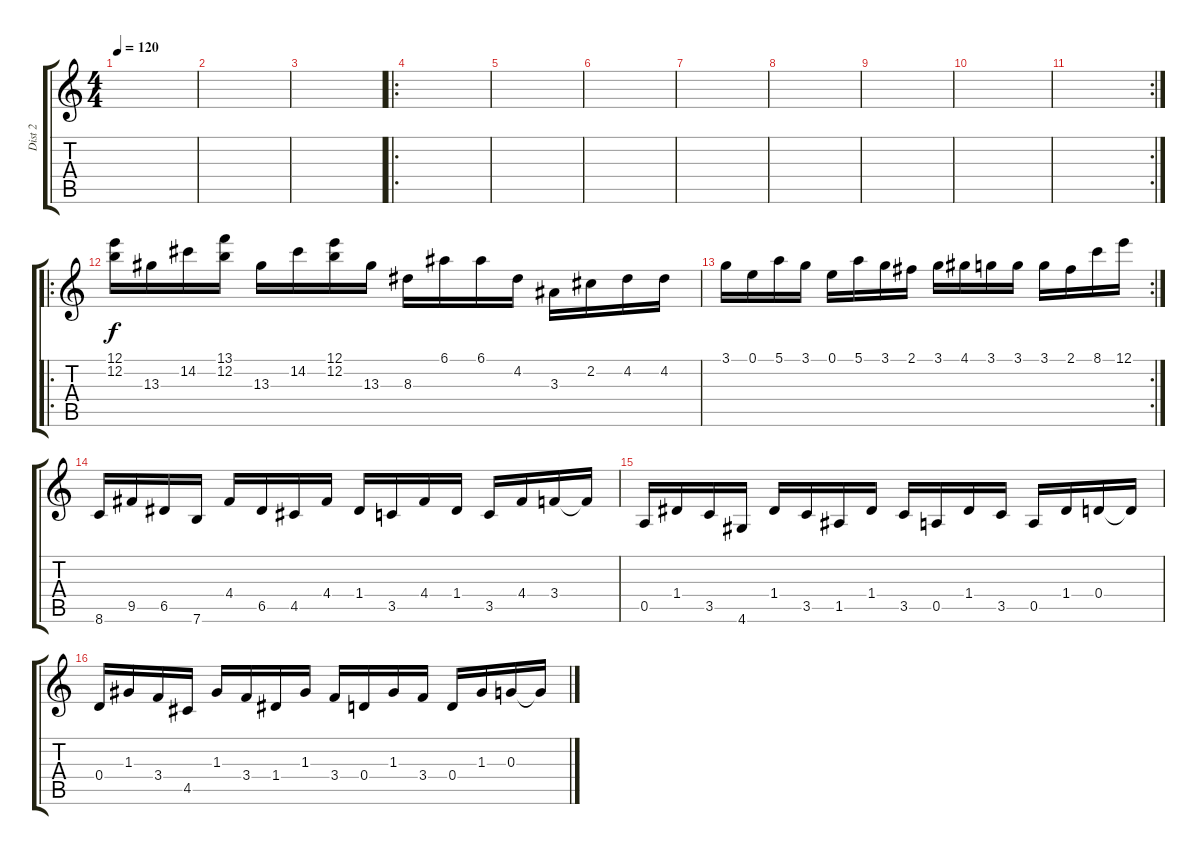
\track ("Dist 2" "Dist 2") {instrument distortionguitar}
\staff {score tabs}
\tuning (E4 B3 G3 D3 A2 E2) {hide}
\ts (4 4)
\tempo 120
\clef g2
\ks c
|
|
|
\ro
|
|
|
|
|
|
|
\rc 2
|
\ro
(12.1 12.2).16 13.3.16 14.2.16 (13.1 12.2).16 13.3.16 14.2.16 (12.1 12.2).16 13.3.16 8.3.16 6.1.16 6.1.16 4.2.16 3.3.16 2.2.16 4.2.16 4.2.16 |
\rc 2
3.1.16 0.1.16 5.1.16 3.1.16 0.1.16 5.1.16 3.1.16 2.1.16 3.1.16 4.1.16 3.1.16 3.1.16 3.1.16 2.1.16 8.1.16 12.1.16 |
8.6.16 9.5.16 6.5.16 7.6.16 4.4.16 6.5.16 4.5.16 4.4.16 1.4.16 3.5.16 4.4.16 1.4.16 3.5.16 4.4.16 3.4.16 3.4{t}.16 |
0.5.16 1.4.16 3.5.16 4.6.16 1.4.16 3.5.16 1.5.16 1.4.16 3.5.16 0.5.16 1.4.16 3.5.16 0.5.16 1.4.16 0.4.16 0.4{t}.16 |
0.4.16 1.3.16 3.4.16 4.5.16 1.3.16 3.4.16 1.4.16 1.3.16 3.4.16 0.4.16 1.3.16 3.4.16 0.4.16 1.3.16 0.3.16 0.3{t}.16
